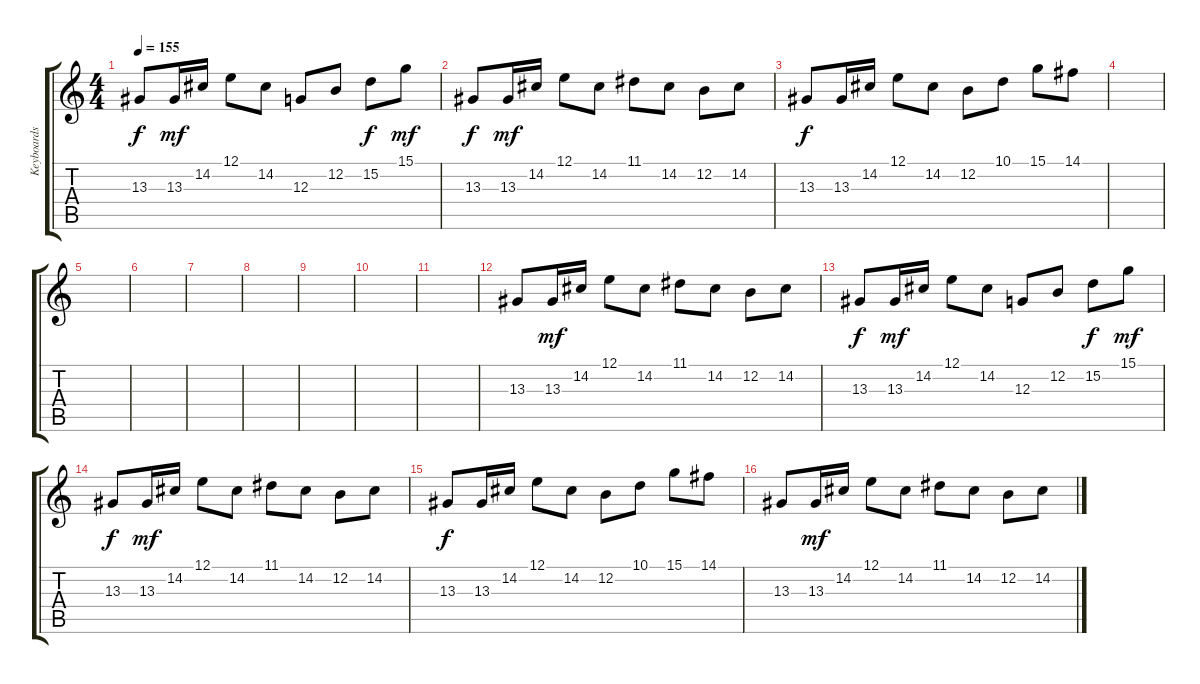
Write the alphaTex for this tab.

\track ("Keyboards Lead" "Keyboards ") {instrument stringensemble1}
\staff {score tabs}
\tuning (E4 B3 G3 D3 A2 E2) {hide}
\ts (4 4)
\tempo 155
\clef g2
\ks c
13.3.8{dy f} 13.3.16{dy mf} 14.2.16 12.1.8 14.2.8 12.3.8 12.2.8 15.2.8{dy f} 15.1.8{dy mf} |
13.3.8{dy f} 13.3.16{dy mf} 14.2.16 12.1.8 14.2.8 11.1.8 14.2.8 12.2.8 14.2.8 |
13.3.8{dy f} 13.3.16 14.2.16 12.1.8 14.2.8 12.2.8 10.1.8 15.1.8 14.1.8 |
|
|
|
|
|
|
|
|
13.3.8 13.3.16{dy mf} 14.2.16 12.1.8 14.2.8 11.1.8 14.2.8 12.2.8 14.2.8 |
13.3.8{dy f} 13.3.16{dy mf} 14.2.16 12.1.8 14.2.8 12.3.8 12.2.8 15.2.8{dy f} 15.1.8{dy mf} |
13.3.8{dy f} 13.3.16{dy mf} 14.2.16 12.1.8 14.2.8 11.1.8 14.2.8 12.2.8 14.2.8 |
13.3.8{dy f} 13.3.16 14.2.16 12.1.8 14.2.8 12.2.8 10.1.8 15.1.8 14.1.8 |
13.3.8 13.3.16{dy mf} 14.2.16 12.1.8 14.2.8 11.1.8 14.2.8 12.2.8 14.2.8
